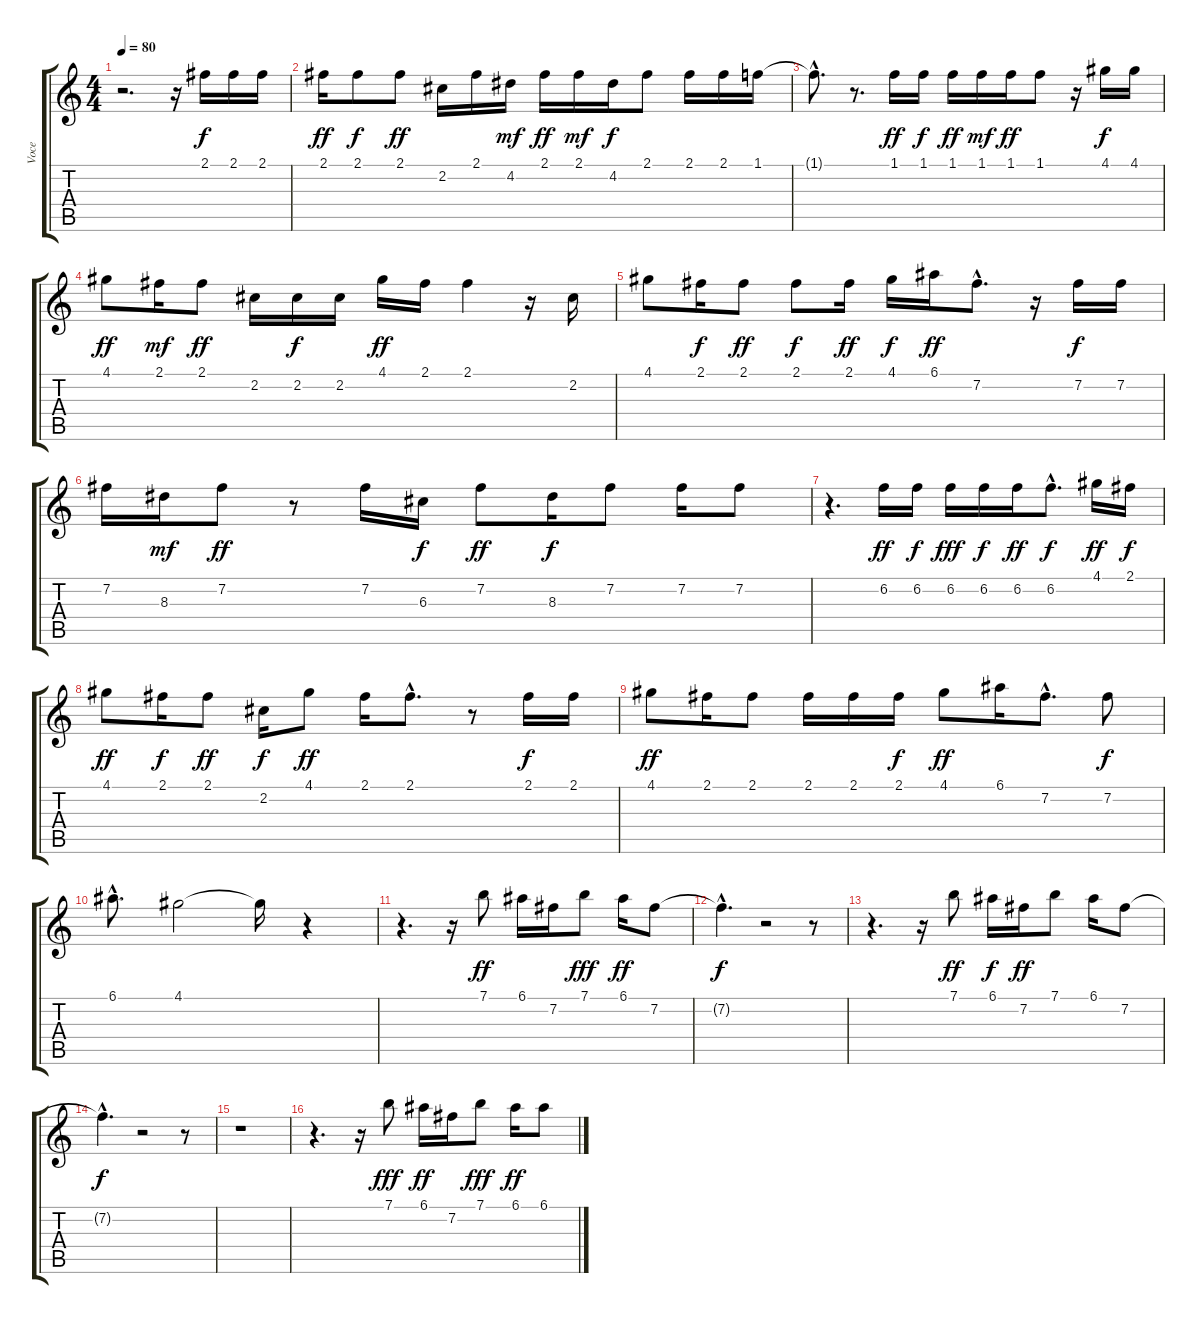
\track ("Voce" "Voce") {instrument acousticguitarsteel}
\staff {score tabs}
\tuning (E4 B3 G3 D3 A2 E2) {hide}
\ts (4 4)
\tempo 80
\clef g2
\ks c
r.2{d dy f} r.16 2.1.16 2.1.16 2.1.16 |
2.1.16{dy ff} 2.1.8{dy f} 2.1.8{dy ff} 2.2.16 2.1.16 4.2.16{dy mf} 2.1.16{dy ff} 2.1.16{dy mf} 4.2.16{dy f} 2.1.8 2.1.16 2.1.16 1.1.16 |
1.1{hac t}.8{d} r.8{d} 1.1.16{dy ff} 1.1.16{dy f} 1.1.16{dy ff} 1.1.16{dy mf} 1.1.16{dy ff} 1.1.8 r.16 4.1.16{dy f} 4.1.16 |
4.1.8{dy ff} 2.1.16{dy mf} 2.1.8{dy ff} 2.2.16 2.2.16{dy f} 2.2.16 4.1.16{dy ff} 2.1.16 2.1.4 r.16 2.2.16 |
4.1.8 2.1.16{dy f} 2.1.8{dy ff} 2.1.8{dy f} 2.1.16{dy ff} 4.1.16{dy f} 6.1.16{dy ff} 7.2{hac}.8{d} r.16 7.2.16{dy f} 7.2.16 |
7.2.16 8.3.16{dy mf} 7.2.8{dy ff} r.8 7.2.16 6.3.16{dy f} 7.2.8{dy ff} 8.3.16{dy f} 7.2.8 7.2.16 7.2.8 |
r.4{d} 6.2.16{dy ff} 6.2.16{dy f} 6.2.16{dy fff} 6.2.16{dy f} 6.2.16{dy ff} 6.2{hac}.8{d dy f} 4.1.16{dy ff} 2.1.16{dy f} |
4.1.8{dy ff} 2.1.16{dy f} 2.1.8{dy ff} 2.2.16{dy f} 4.1.8{dy ff} 2.1.16 2.1{hac}.8{d} r.8 2.1.16{dy f} 2.1.16 |
4.1.8{dy ff} 2.1.16 2.1.8 2.1.16 2.1.16 2.1.16{dy f} 4.1.8{dy ff} 6.1.16 7.2{hac}.8{d} 7.2.8{dy f} |
6.1{hac}.8{d} 4.1.2 4.1{t}.16 r.4 |
r.4{d} r.16 7.1.8{dy ff} 6.1.16 7.2.16 7.1.8{dy fff} 6.1.16{dy ff} 7.2.8 |
7.2{hac t}.4{d dy f} r.2 r.8 |
r.4{d} r.16 7.1.8{dy ff} 6.1.16{dy f} 7.2.16{dy ff} 7.1.8 6.1.16 7.2.8 |
7.2{hac t}.4{d dy f} r.2 r.8 |
r.1 |
r.4{d} r.16 7.1.8{dy fff} 6.1.16{dy ff} 7.2.16 7.1.8{dy fff} 6.1.16{dy ff} 6.1.8
